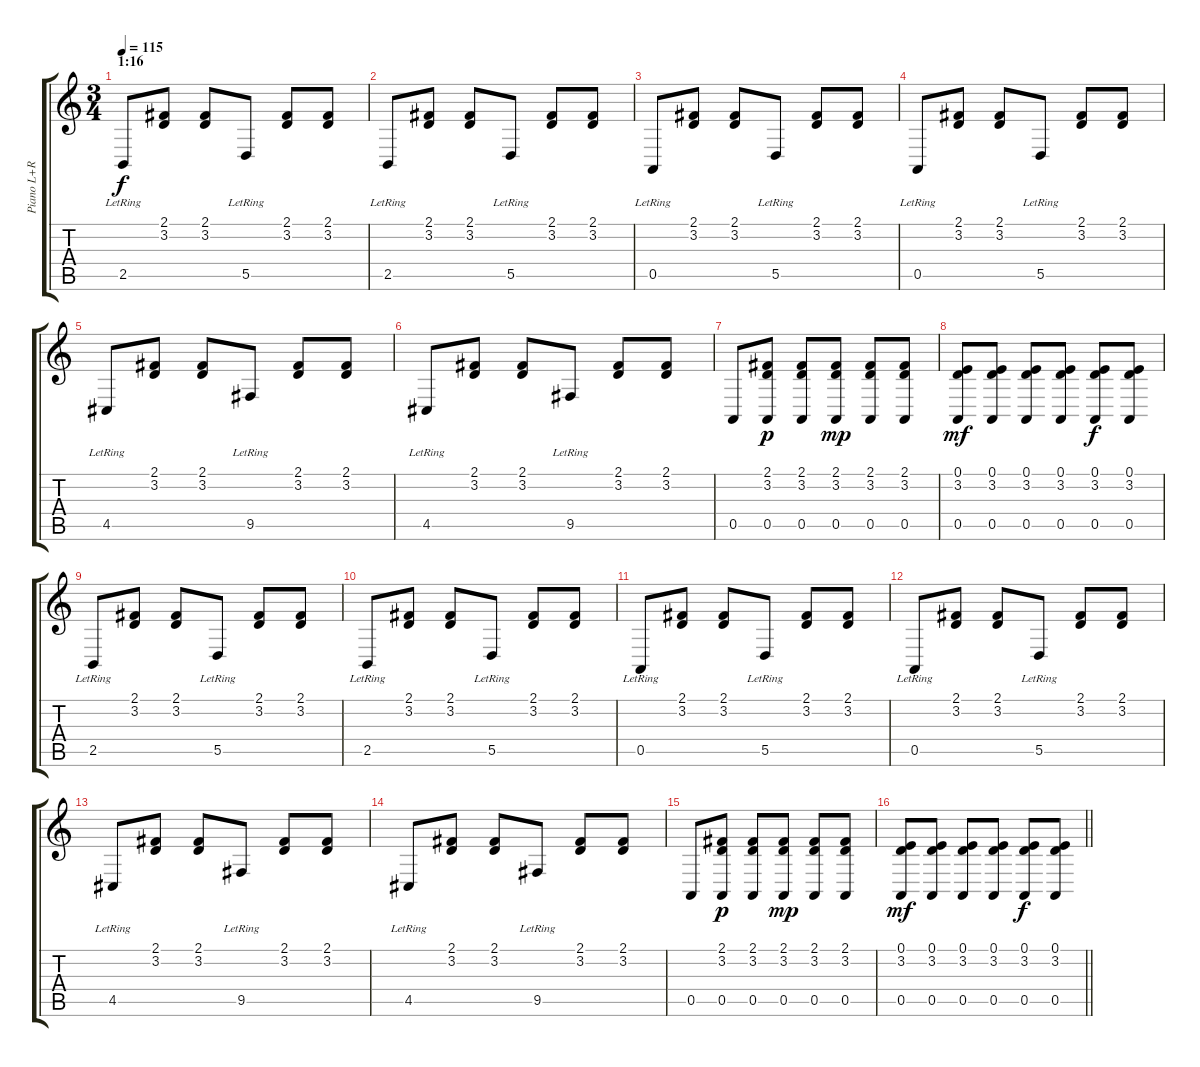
\track ("Piano L+R" "Piano L+R") {instrument acousticgrandpiano}
\staff {score tabs}
\tuning (E4 B3 G3 D3 A2 E2) {hide}
\ts (3 4)
\section ("" "1:16")
\tempo 115
\clef g2
\ks c
2.5{lr}.8{dy f} (2.1 3.2).8 (2.1 3.2).8 5.5{lr}.8 (2.1 3.2).8 (2.1 3.2).8 |
2.5{lr}.8 (2.1 3.2).8 (2.1 3.2).8 5.5{lr}.8 (2.1 3.2).8 (2.1 3.2).8 |
0.5{lr}.8 (2.1 3.2).8 (2.1 3.2).8 5.5{lr}.8 (2.1 3.2).8 (2.1 3.2).8 |
0.5{lr}.8 (2.1 3.2).8 (2.1 3.2).8 5.5{lr}.8 (2.1 3.2).8 (2.1 3.2).8 |
4.5{lr}.8 (2.1 3.2).8 (2.1 3.2).8 9.5{lr}.8 (2.1 3.2).8 (2.1 3.2).8 |
4.5{lr}.8 (2.1 3.2).8 (2.1 3.2).8 9.5{lr}.8 (2.1 3.2).8 (2.1 3.2).8 |
0.5.8 (2.1 3.2 0.5).8{dy p} (2.1 3.2 0.5).8 (2.1 3.2 0.5).8{dy mp} (2.1 3.2 0.5).8 (2.1 3.2 0.5).8 |
(0.1 3.2 0.5).8{dy mf} (0.1 3.2 0.5).8 (0.1 3.2 0.5).8 (0.1 3.2 0.5).8 (0.1 3.2 0.5).8{dy f} (0.1 3.2 0.5).8 |
2.5{lr}.8 (2.1 3.2).8 (2.1 3.2).8 5.5{lr}.8 (2.1 3.2).8 (2.1 3.2).8 |
2.5{lr}.8 (2.1 3.2).8 (2.1 3.2).8 5.5{lr}.8 (2.1 3.2).8 (2.1 3.2).8 |
0.5{lr}.8 (2.1 3.2).8 (2.1 3.2).8 5.5{lr}.8 (2.1 3.2).8 (2.1 3.2).8 |
0.5{lr}.8 (2.1 3.2).8 (2.1 3.2).8 5.5{lr}.8 (2.1 3.2).8 (2.1 3.2).8 |
4.5{lr}.8 (2.1 3.2).8 (2.1 3.2).8 9.5{lr}.8 (2.1 3.2).8 (2.1 3.2).8 |
4.5{lr}.8 (2.1 3.2).8 (2.1 3.2).8 9.5{lr}.8 (2.1 3.2).8 (2.1 3.2).8 |
0.5.8 (2.1 3.2 0.5).8{dy p} (2.1 3.2 0.5).8 (2.1 3.2 0.5).8{dy mp} (2.1 3.2 0.5).8 (2.1 3.2 0.5).8 |
\barLineRight lightlight
(0.1 3.2 0.5).8{dy mf} (0.1 3.2 0.5).8 (0.1 3.2 0.5).8 (0.1 3.2 0.5).8 (0.1 3.2 0.5).8{dy f} (0.1 3.2 0.5).8
